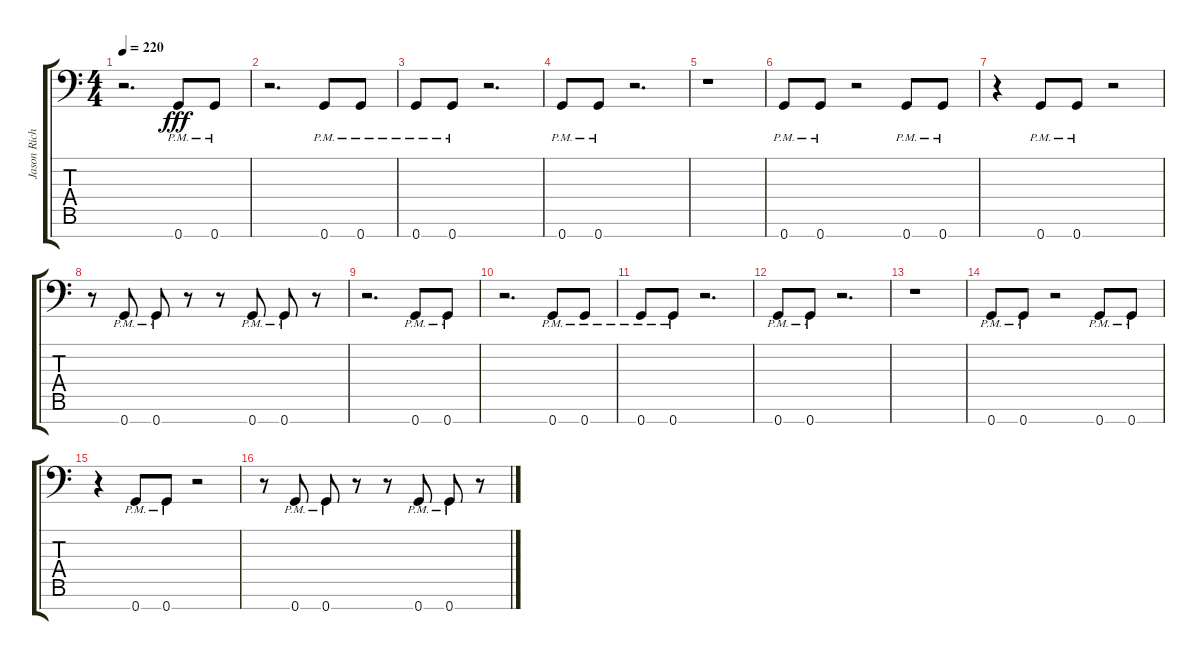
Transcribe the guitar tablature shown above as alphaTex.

\track ("Jason Richardson - Guitar" "Jason Rich") {instrument distortionguitar}
\staff {score tabs}
\tuning (D4 A3 F3 C3 G2 D2 G1) {hide}
\ts (4 4)
\tempo 220
\clef f4
\ks c
r.2{d dy fff} 0.7{pm}.8 0.7{pm}.8 |
r.2{d} 0.7{pm}.8 0.7{pm}.8 |
0.7{pm}.8 0.7{pm}.8 r.2{d} |
0.7{pm}.8 0.7{pm}.8 r.2{d} |
r.1 |
0.7{pm}.8 0.7{pm}.8 r.2 0.7{pm}.8 0.7{pm}.8 |
r.4 0.7{pm}.8 0.7{pm}.8 r.2 |
r.8 0.7{pm}.8 0.7{pm}.8 r.8 r.8 0.7{pm}.8 0.7{pm}.8 r.8 |
r.2{d} 0.7{pm}.8 0.7{pm}.8 |
r.2{d} 0.7{pm}.8 0.7{pm}.8 |
0.7{pm}.8 0.7{pm}.8 r.2{d} |
0.7{pm}.8 0.7{pm}.8 r.2{d} |
r.1 |
0.7{pm}.8 0.7{pm}.8 r.2 0.7{pm}.8 0.7{pm}.8 |
r.4 0.7{pm}.8 0.7{pm}.8 r.2 |
r.8 0.7{pm}.8 0.7{pm}.8 r.8 r.8 0.7{pm}.8 0.7{pm}.8 r.8
